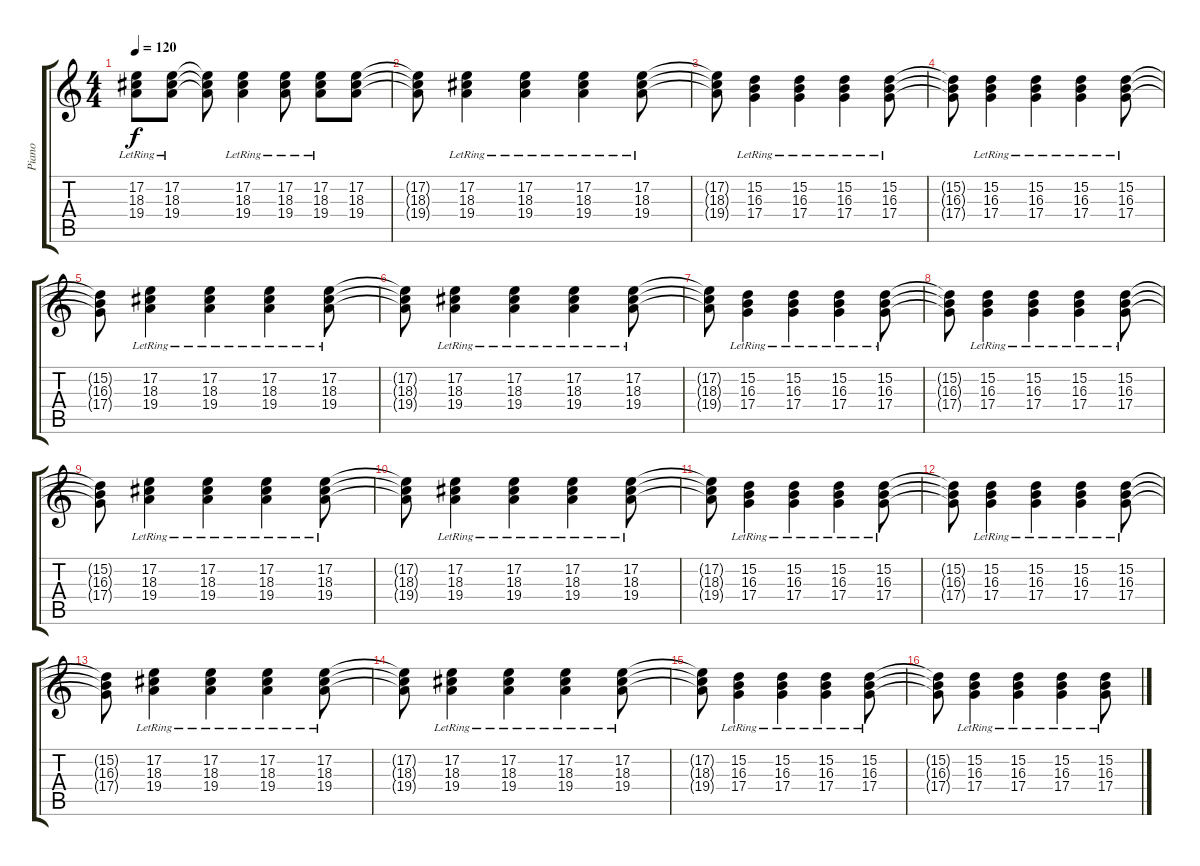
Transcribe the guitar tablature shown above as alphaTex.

\track ("Piano" "Piano") {instrument acousticgrandpiano}
\staff {score tabs}
\tuning (E4 B3 G3 D3 A2 E2) {hide}
\ts (4 4)
\tempo 120
\clef g2
\ks c
(17.2{lr} 18.3{lr} 19.4{lr}).8{dy f instrument acousticgrandpiano} (17.2{lr} 18.3{lr} 19.4{lr}).8 (17.2{t} 18.3{t} 19.4{t}).8 (17.2{lr} 18.3{lr} 19.4{lr}).4 (17.2{lr} 18.3{lr} 19.4{lr}).8 (17.2{lr} 18.3{lr} 19.4{lr}).8 (17.2 18.3 19.4).8 |
(17.2{t} 18.3{t} 19.4{t}).8 (17.2{lr} 18.3{lr} 19.4{lr}).4 (17.2{lr} 18.3{lr} 19.4{lr}).4 (17.2{lr} 18.3{lr} 19.4{lr}).4 (17.2{lr} 18.3{lr} 19.4{lr}).8 |
(17.2{t} 18.3{t} 19.4{t}).8 (15.2{lr} 16.3{lr} 17.4{lr}).4 (15.2{lr} 16.3{lr} 17.4{lr}).4 (15.2{lr} 16.3{lr} 17.4{lr}).4 (15.2{lr} 16.3{lr} 17.4{lr}).8 |
(15.2{t} 16.3{t} 17.4{t}).8 (15.2{lr} 16.3{lr} 17.4{lr}).4 (15.2{lr} 16.3{lr} 17.4{lr}).4 (15.2{lr} 16.3{lr} 17.4{lr}).4 (15.2{lr} 16.3{lr} 17.4{lr}).8 |
(15.2{t} 16.3{t} 17.4{t}).8 (17.2{lr} 18.3{lr} 19.4{lr}).4 (17.2{lr} 18.3{lr} 19.4{lr}).4 (17.2{lr} 18.3{lr} 19.4{lr}).4 (17.2{lr} 18.3{lr} 19.4{lr}).8 |
(17.2{t} 18.3{t} 19.4{t}).8 (17.2{lr} 18.3{lr} 19.4{lr}).4 (17.2{lr} 18.3{lr} 19.4{lr}).4 (17.2{lr} 18.3{lr} 19.4{lr}).4 (17.2{lr} 18.3{lr} 19.4{lr}).8 |
(17.2{t} 18.3{t} 19.4{t}).8 (15.2{lr} 16.3{lr} 17.4{lr}).4 (15.2{lr} 16.3{lr} 17.4{lr}).4 (15.2{lr} 16.3{lr} 17.4{lr}).4 (15.2{lr} 16.3{lr} 17.4{lr}).8 |
(15.2{t} 16.3{t} 17.4{t}).8 (15.2{lr} 16.3{lr} 17.4{lr}).4 (15.2{lr} 16.3{lr} 17.4{lr}).4 (15.2{lr} 16.3{lr} 17.4{lr}).4 (15.2{lr} 16.3{lr} 17.4{lr}).8 |
(15.2{t} 16.3{t} 17.4{t}).8 (17.2{lr} 18.3{lr} 19.4{lr}).4 (17.2{lr} 18.3{lr} 19.4{lr}).4 (17.2{lr} 18.3{lr} 19.4{lr}).4 (17.2{lr} 18.3{lr} 19.4{lr}).8 |
(17.2{t} 18.3{t} 19.4{t}).8 (17.2{lr} 18.3{lr} 19.4{lr}).4 (17.2{lr} 18.3{lr} 19.4{lr}).4 (17.2{lr} 18.3{lr} 19.4{lr}).4 (17.2{lr} 18.3{lr} 19.4{lr}).8 |
(17.2{t} 18.3{t} 19.4{t}).8 (15.2{lr} 16.3{lr} 17.4{lr}).4 (15.2{lr} 16.3{lr} 17.4{lr}).4 (15.2{lr} 16.3{lr} 17.4{lr}).4 (15.2{lr} 16.3{lr} 17.4{lr}).8 |
(15.2{t} 16.3{t} 17.4{t}).8 (15.2{lr} 16.3{lr} 17.4{lr}).4 (15.2{lr} 16.3{lr} 17.4{lr}).4 (15.2{lr} 16.3{lr} 17.4{lr}).4 (15.2{lr} 16.3{lr} 17.4{lr}).8 |
(15.2{t} 16.3{t} 17.4{t}).8 (17.2{lr} 18.3{lr} 19.4{lr}).4 (17.2{lr} 18.3{lr} 19.4{lr}).4 (17.2{lr} 18.3{lr} 19.4{lr}).4 (17.2{lr} 18.3{lr} 19.4{lr}).8 |
(17.2{t} 18.3{t} 19.4{t}).8 (17.2{lr} 18.3{lr} 19.4{lr}).4 (17.2{lr} 18.3{lr} 19.4{lr}).4 (17.2{lr} 18.3{lr} 19.4{lr}).4 (17.2{lr} 18.3{lr} 19.4{lr}).8 |
(17.2{t} 18.3{t} 19.4{t}).8 (15.2{lr} 16.3{lr} 17.4{lr}).4 (15.2{lr} 16.3{lr} 17.4{lr}).4 (15.2{lr} 16.3{lr} 17.4{lr}).4 (15.2{lr} 16.3{lr} 17.4{lr}).8 |
(15.2{t} 16.3{t} 17.4{t}).8 (15.2{lr} 16.3{lr} 17.4{lr}).4 (15.2{lr} 16.3{lr} 17.4{lr}).4 (15.2{lr} 16.3{lr} 17.4{lr}).4 (15.2{lr} 16.3{lr} 17.4{lr}).8
